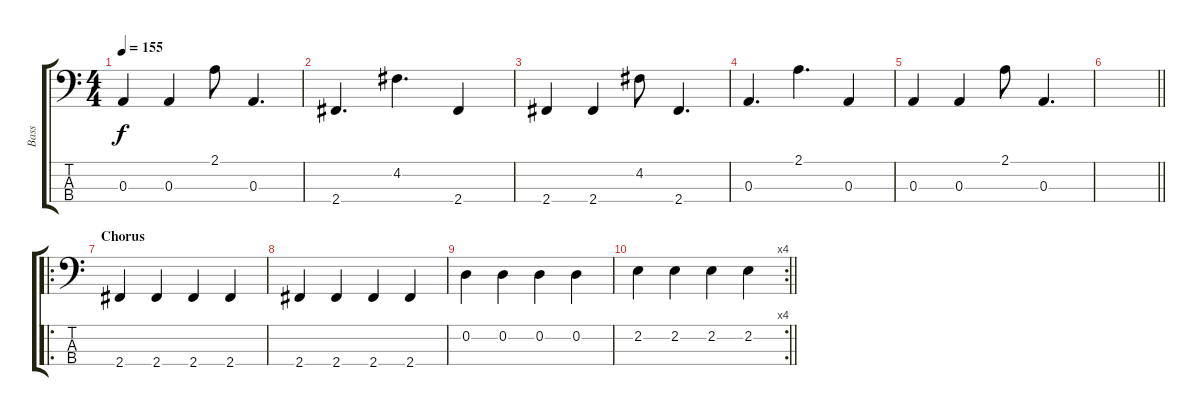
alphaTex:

\track ("Bass" "Bass") {instrument electricbassfinger}
\staff {score tabs}
\tuning (G2 D2 A1 E1) {hide}
\ts (4 4)
\tempo 155
\clef f4
\ks c
0.3.4{dy f} 0.3.4 2.1.8 0.3.4{d} |
2.4.4{d} 4.2.4{d} 2.4.4 |
2.4.4 2.4.4 4.2.8 2.4.4{d} |
0.3.4{d} 2.1.4{d} 0.3.4 |
0.3.4 0.3.4 2.1.8 0.3.4{d} |
\barLineRight lightlight
|
\ro
\section ("" "Chorus")
2.4.4 2.4.4 2.4.4 2.4.4 |
2.4.4 2.4.4 2.4.4 2.4.4 |
0.2.4 0.2.4 0.2.4 0.2.4 |
\rc 4
\barLineRight lightlight
2.2.4 2.2.4 2.2.4 2.2.4
